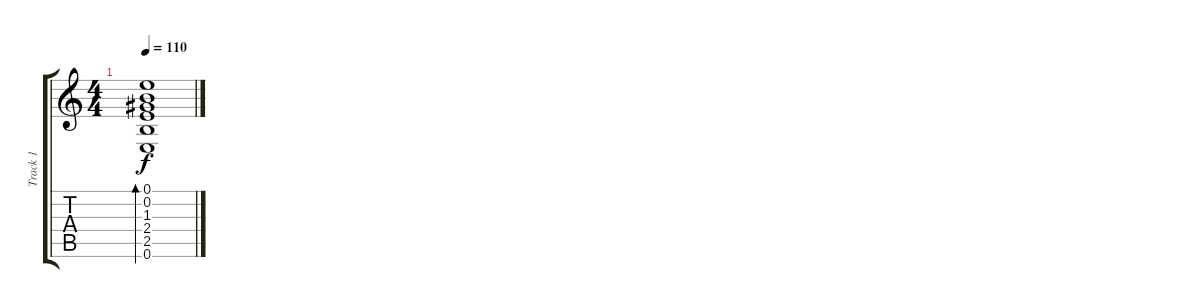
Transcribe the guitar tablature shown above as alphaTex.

\track ("Track 1" "Track 1") {instrument acousticguitarsteel}
\staff {score tabs}
\tuning (E4 B3 G3 D3 A2 E2) {hide}
\ts (4 4)
\tempo 110
\clef g2
\ks c
(0.1 0.2 1.3 2.4 2.5 0.6).1{bd 240 dy f}
